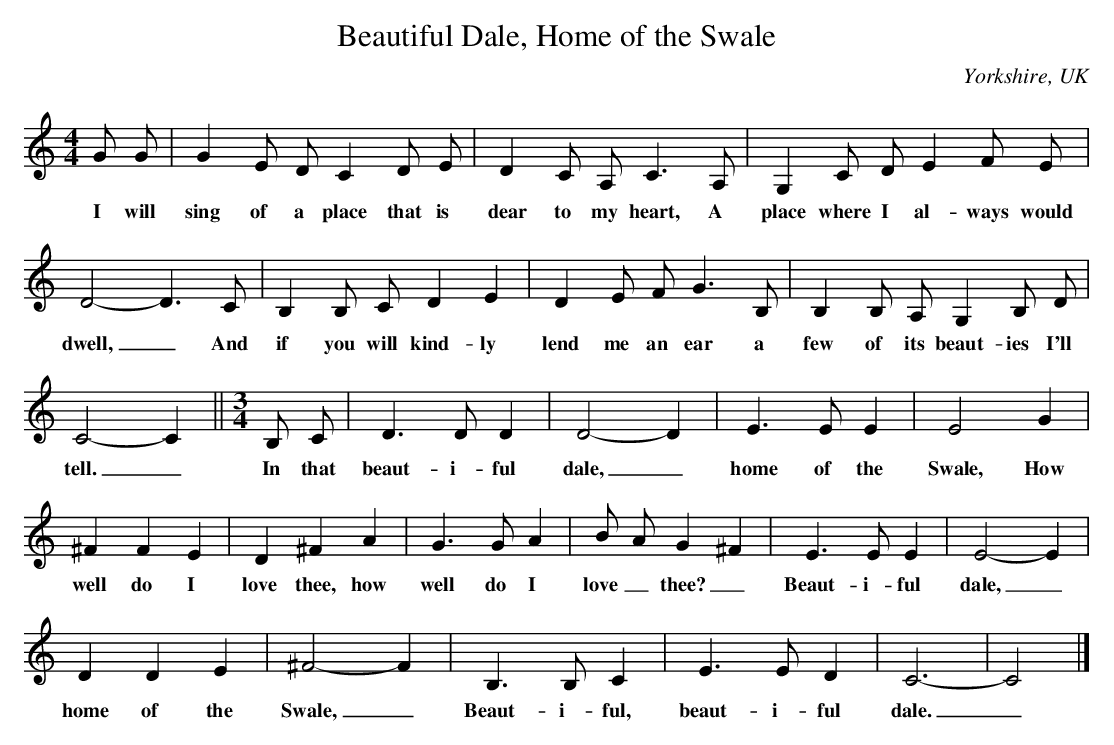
X:1
T:Beautiful Dale, Home of the Swale
O:Yorkshire, UK
M:4/4
L:1/4
K:C
G/ G/|G E/ D/ C D/ E/|D C/ A,/ C3/2 A,/|G, C/ D/ E F/ E/|
w: I will sing of a place that is dear to my heart, A place where I al- ways would
D2- D3/2 C/|B, B,/ C/ D E|D E/ F/ G3/2 B,/|B, B,/ A,/ G, B,/ D/|
w: dwell,_ And if you will kind- ly lend me an ear a few of its beaut- ies I'll
C2- C||[M:3/4]B,/ C/|D3/2 D/ D|D2- D|E3/2 E/ E|E2 G|
w: tell._ In that beaut- i- ful dale,_ home of the Swale, How
^F F E|D ^F A|G3/2 G/ A|B/ A/ G ^F|E3/2 E/ E|E2- E|
w: well do I love thee, how well do I love_ thee?_ Beaut- i- ful dale,_
D D E|^F2- F|B,3/2 B,/ C|E3/2 E/ D|C3-|C2|]
w: home of the Swale,_ Beaut- i- ful, beaut- i- ful dale._
